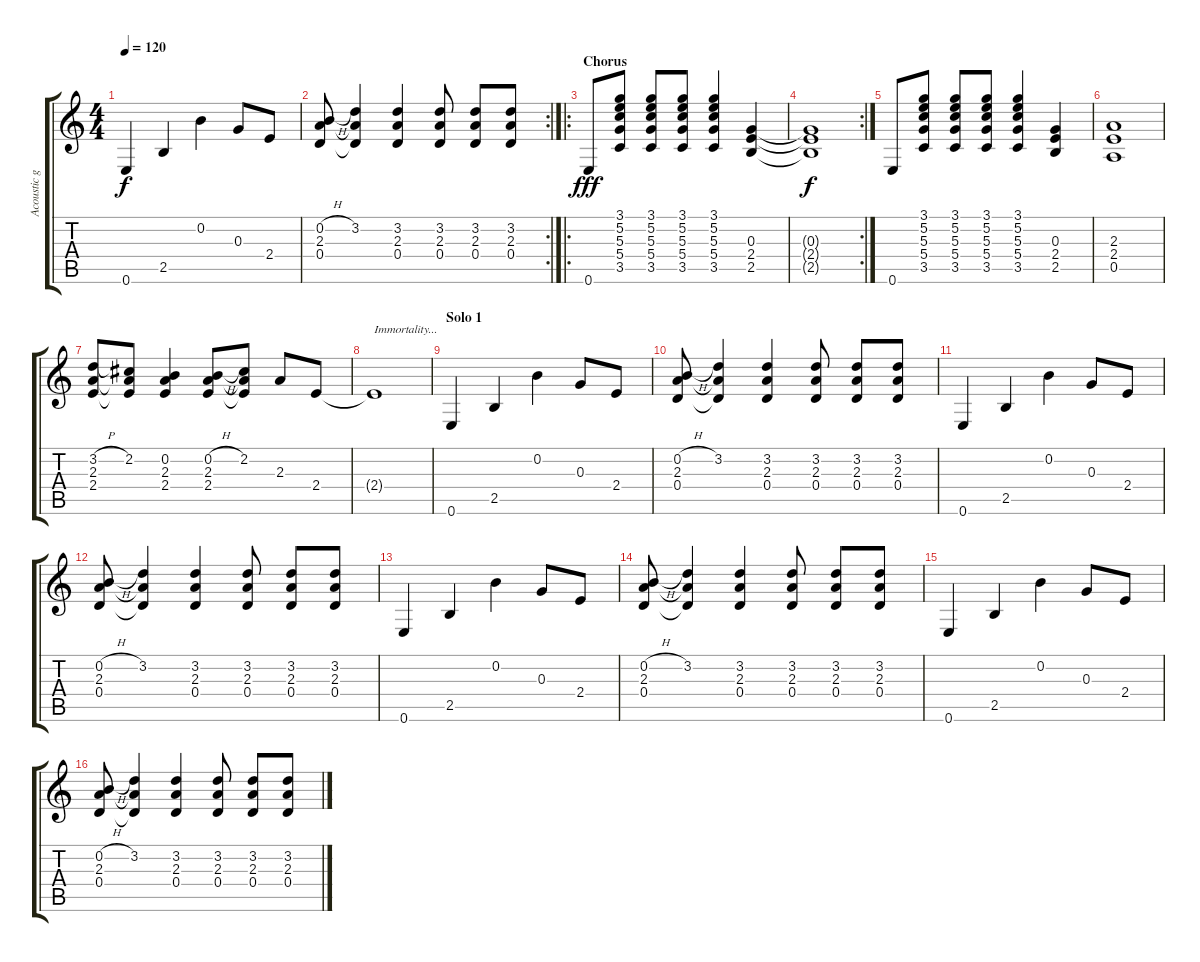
\track ("Acoustic guitar" "Acoustic g") {instrument acousticguitarsteel}
\staff {score tabs}
\tuning (E4 B3 G3 D3 A2 E2) {hide}
\ts (4 4)
\tempo 120
\clef g2
\ks c
0.6.4{dy f} 2.5.4 0.2.4 0.3.8 2.4.8 |
\rc 2
(0.2{h} 2.3 0.4).8 (3.2 2.3{t} 0.4{t}).4 (3.2 2.3 0.4).4 (3.2 2.3 0.4).8 (3.2 2.3 0.4).8 (3.2 2.3 0.4).8 |
\ro
\section ("" "Chorus")
0.6.8{dy fff} (3.1 5.2 5.3 5.4 3.5).8 (3.1 5.2 5.3 5.4 3.5).8 (3.1 5.2 5.3 5.4 3.5).8 (3.1 5.2 5.3 5.4 3.5).4 (0.3 2.4 2.5).4 |
\rc 2
(0.3{t} 2.4{t} 2.5{t}).1{dy f} |
0.6.8 (3.1 5.2 5.3 5.4 3.5).8 (3.1 5.2 5.3 5.4 3.5).8 (3.1 5.2 5.3 5.4 3.5).8 (3.1 5.2 5.3 5.4 3.5).4 (0.3 2.4 2.5).4 |
(2.3 2.4 0.5).1 |
(3.2{h} 2.3 2.4).8 (2.2 2.3{t} 2.4{t}).8 (0.2 2.3 2.4).4 (0.2{h} 2.3 2.4).8 (2.2 2.3{t} 2.4{t}).8 2.3.8 2.4.8 |
2.4{t}.1{txt "Immortality..."} |
\section ("" "Solo 1")
0.6.4 2.5.4 0.2.4 0.3.8 2.4.8 |
(0.2{h} 2.3 0.4).8 (3.2 2.3{t} 0.4{t}).4 (3.2 2.3 0.4).4 (3.2 2.3 0.4).8 (3.2 2.3 0.4).8 (3.2 2.3 0.4).8 |
0.6.4 2.5.4 0.2.4 0.3.8 2.4.8 |
(0.2{h} 2.3 0.4).8 (3.2 2.3{t} 0.4{t}).4 (3.2 2.3 0.4).4 (3.2 2.3 0.4).8 (3.2 2.3 0.4).8 (3.2 2.3 0.4).8 |
0.6.4 2.5.4 0.2.4 0.3.8 2.4.8 |
(0.2{h} 2.3 0.4).8 (3.2 2.3{t} 0.4{t}).4 (3.2 2.3 0.4).4 (3.2 2.3 0.4).8 (3.2 2.3 0.4).8 (3.2 2.3 0.4).8 |
0.6.4 2.5.4 0.2.4 0.3.8 2.4.8 |
(0.2{h} 2.3 0.4).8 (3.2 2.3{t} 0.4{t}).4 (3.2 2.3 0.4).4 (3.2 2.3 0.4).8 (3.2 2.3 0.4).8 (3.2 2.3 0.4).8
